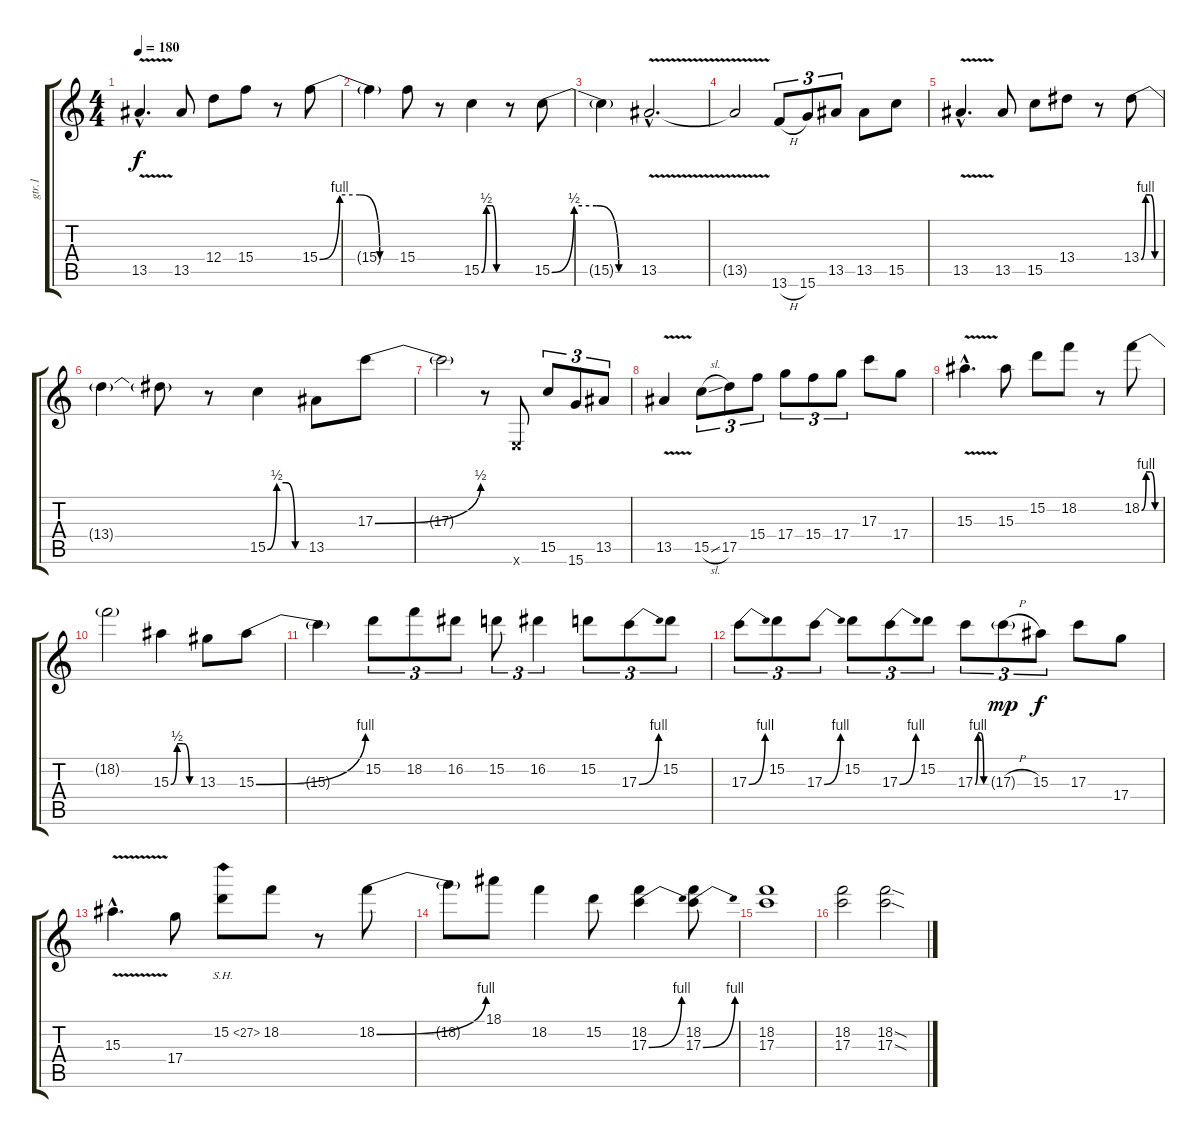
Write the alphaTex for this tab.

\track ("gtr.1" "gtr.1") {instrument distortionguitar}
\staff {score tabs}
\tuning (E4 B3 G3 D3 A2 E2) {hide}
\ts (4 4)
\tempo 180
\tempo 140
\tempo 180
\clef g2
\ks c
13.5{v hac}.4{d dy f instrument distortionguitar} 13.5.8 12.4.8 15.4.8 r.8 15.4{be (custom 0 0 15 4 30 4 45 0 60 0)}.8 |
15.4{t}.4 15.4.8 r.8 15.5{be (custom 0 0 15 2 30 2 45 0 60 0)}.4 r.8 15.5{be (custom 0 0 15 2 30 2 45 0 60 0)}.8 |
15.5{t}.4 13.5{v hac}.2{d} |
13.5{t}.2 13.6{h}.8{tu (3 2)} 15.6.8{tu (3 2)} 13.5.8{tu (3 2)} 13.5.8 15.5.8 |
13.5{v hac}.4{d} 13.5.8 15.5.8 13.4.8 r.8 13.4{be (custom 0 0 15 4 30 4 45 0 60 0)}.8 |
13.4{t}.4 13.4{t}.8 r.8 15.5{be (custom 0 0 15 2 30 2 45 0 60 0)}.4 13.5.8 17.3{be (bend 0 0 60 2)}.8 |
17.3{t}.2 r.8 0.6{x}.8 15.5.8{tu (3 2)} 15.6.8{tu (3 2)} 13.5.8{tu (3 2)} |
13.5{v}.4 15.5{sl}.8{tu (3 2)} 17.5.8{tu (3 2)} 15.4.8{tu (3 2)} 17.4.8{tu (3 2)} 15.4.8{tu (3 2)} 17.4.8{tu (3 2)} 17.3.8 17.4.8 |
15.3{v hac}.4{d} 15.3.8 15.2.8 18.2.8 r.8 18.2{be (custom 0 0 15 4 30 4 45 0 60 0)}.8 |
18.2{t}.2 15.3{be (custom 0 0 15 2 30 2 45 0 60 0)}.4 13.3.8 15.3{be (bend 0 0 60 4)}.8 |
15.3{t}.4 15.2.8{tu (3 2)} 18.2.8{tu (3 2)} 16.2.8{tu (3 2)} 15.2.8{tu (3 2)} 16.2.4{tu (3 2)} 15.2.8{tu (3 2)} 17.3{be (bend 0 0 60 4)}.8{tu (3 2)} 15.2.8{tu (3 2)} |
17.3{be (bend 0 0 60 4)}.8{tu (3 2)} 15.2.8{tu (3 2)} 17.3{be (bend 0 0 60 4)}.8{tu (3 2)} 15.2.8{tu (3 2)} 17.3{be (bend 0 0 60 4)}.8{tu (3 2)} 15.2.8{tu (3 2)} 17.3{be (custom 0 0 15 4 30 4 45 0 60 0)}.8{tu (3 2)} 17.3{h g}.8{tu (3 2) dy mp} 15.3.8{tu (3 2) dy f} 17.3.8 17.4.8 |
15.3{v hac}.4{d} 17.4.8 15.2{sh 12}.8 18.2.8 r.8 18.2{be (bend 0 0 60 4)}.8 |
18.2{t}.8 18.1.8 18.2.4 15.2.8 (18.2 17.3{be (bend 0 0 60 4)}).4 (18.2 17.3{be (bend 0 0 60 4)}).8 |
(18.2 17.3).1 |
(18.2 17.3).2 (18.2{sod} 17.3{sod}).2
